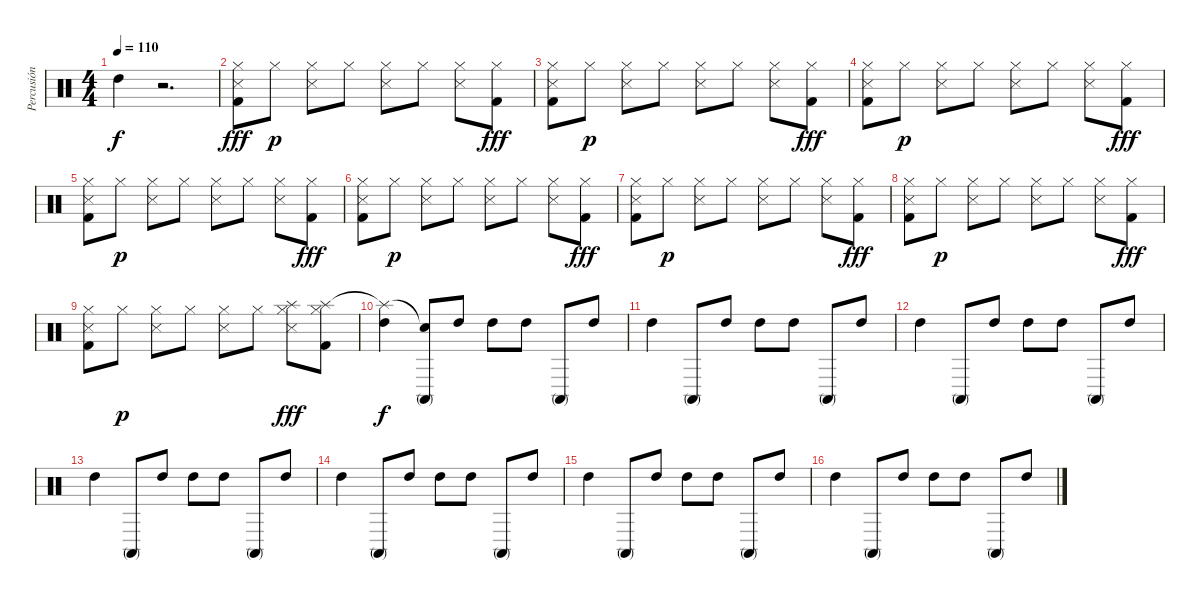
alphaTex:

\track ("Percusión" "Percusión") {instrument percussion}
\staff {score}
\articulation defaults
\ts (4 4)
\tempo 110
\clef neutral
\ks c "High Tom (hit)".4{dy f}
r.2{d} |
("Hi-Hat (closed)" "Snare (side stick) 3" "Kick (hit) 2").8{dy fff volume 6} "Hi-Hat (closed)".8{dy p} ("Hi-Hat (closed)" "Snare (side stick) 3").8 "Hi-Hat (closed)".8 ("Hi-Hat (closed)" "Snare (side stick) 3").8 "Hi-Hat (closed)".8 ("Hi-Hat (closed)" "Snare (side stick) 3").8 ("Hi-Hat (closed)" "Kick (hit) 2").8{dy fff} |
("Hi-Hat (closed)" "Snare (side stick) 3" "Kick (hit) 2").8 "Hi-Hat (closed)".8{dy p} ("Hi-Hat (closed)" "Snare (side stick) 3").8 "Hi-Hat (closed)".8 ("Hi-Hat (closed)" "Snare (side stick) 3").8 "Hi-Hat (closed)".8 ("Hi-Hat (closed)" "Snare (side stick) 3").8 ("Hi-Hat (closed)" "Kick (hit) 2").8{dy fff} |
("Hi-Hat (closed)" "Snare (side stick) 3" "Kick (hit) 2").8 "Hi-Hat (closed)".8{dy p} ("Hi-Hat (closed)" "Snare (side stick) 3").8 "Hi-Hat (closed)".8 ("Hi-Hat (closed)" "Snare (side stick) 3").8 "Hi-Hat (closed)".8 ("Hi-Hat (closed)" "Snare (side stick) 3").8 ("Hi-Hat (closed)" "Kick (hit) 2").8{dy fff} |
("Hi-Hat (closed)" "Snare (side stick) 3" "Kick (hit) 2").8 "Hi-Hat (closed)".8{dy p} ("Hi-Hat (closed)" "Snare (side stick) 3").8 "Hi-Hat (closed)".8 ("Hi-Hat (closed)" "Snare (side stick) 3").8 "Hi-Hat (closed)".8 ("Hi-Hat (closed)" "Snare (side stick) 3").8 ("Hi-Hat (closed)" "Kick (hit) 2").8{dy fff} |
("Hi-Hat (closed)" "Snare (side stick) 3" "Kick (hit) 2").8 "Hi-Hat (closed)".8{dy p} ("Hi-Hat (closed)" "Snare (side stick) 3").8 "Hi-Hat (closed)".8 ("Hi-Hat (closed)" "Snare (side stick) 3").8 "Hi-Hat (closed)".8 ("Hi-Hat (closed)" "Snare (side stick) 3").8 ("Hi-Hat (closed)" "Kick (hit) 2").8{dy fff} |
("Hi-Hat (closed)" "Snare (side stick) 3" "Kick (hit) 2").8 "Hi-Hat (closed)".8{dy p} ("Hi-Hat (closed)" "Snare (side stick) 3").8 "Hi-Hat (closed)".8 ("Hi-Hat (closed)" "Snare (side stick) 3").8 "Hi-Hat (closed)".8 ("Hi-Hat (closed)" "Snare (side stick) 3").8 ("Hi-Hat (closed)" "Kick (hit) 2").8{dy fff} |
("Hi-Hat (closed)" "Snare (side stick) 3" "Kick (hit) 2").8 "Hi-Hat (closed)".8{dy p} ("Hi-Hat (closed)" "Snare (side stick) 3").8 "Hi-Hat (closed)".8 ("Hi-Hat (closed)" "Snare (side stick) 3").8 "Hi-Hat (closed)".8 ("Hi-Hat (closed)" "Snare (side stick) 3").8 ("Hi-Hat (closed)" "Kick (hit) 2").8{dy fff} |
("Hi-Hat (closed)" "Snare (side stick) 3" "Kick (hit) 2").8 "Hi-Hat (closed)".8{dy p} ("Hi-Hat (closed)" "Snare (side stick) 3").8 "Hi-Hat (closed)".8 ("Hi-Hat (closed)" "Snare (side stick) 3").8 "Hi-Hat (closed)".8 ("Hi-Hat (closed)" "Snare (side stick) 3" "Splash (hit)").8{dy fff} ("Hi-Hat (closed)" "Splash (hit)" "Kick (hit) 2").8 |
("High Tom (hit)" "Splash (hit)"{t}).4{dy f volume 5} ("Conga high (mute)" "Snare (hit)"{t}).8 "High Tom (hit)".8 "High Tom (hit)".8 "High Tom (hit)".8 "Conga high (mute)".8 "High Tom (hit)".8 |
"High Tom (hit)".4 "Conga high (mute)".8 "High Tom (hit)".8 "High Tom (hit)".8 "High Tom (hit)".8 "Conga high (mute)".8 "High Tom (hit)".8 |
"High Tom (hit)".4 "Conga high (mute)".8 "High Tom (hit)".8 "High Tom (hit)".8 "High Tom (hit)".8 "Conga high (mute)".8 "High Tom (hit)".8 |
"High Tom (hit)".4 "Conga high (mute)".8 "High Tom (hit)".8 "High Tom (hit)".8 "High Tom (hit)".8 "Conga high (mute)".8 "High Tom (hit)".8 |
"High Tom (hit)".4 "Conga high (mute)".8 "High Tom (hit)".8 "High Tom (hit)".8 "High Tom (hit)".8 "Conga high (mute)".8 "High Tom (hit)".8 |
"High Tom (hit)".4 "Conga high (mute)".8 "High Tom (hit)".8 "High Tom (hit)".8 "High Tom (hit)".8 "Conga high (mute)".8 "High Tom (hit)".8 |
"High Tom (hit)".4 "Conga high (mute)".8 "High Tom (hit)".8 "High Tom (hit)".8 "High Tom (hit)".8 "Conga high (mute)".8 "High Tom (hit)".8
